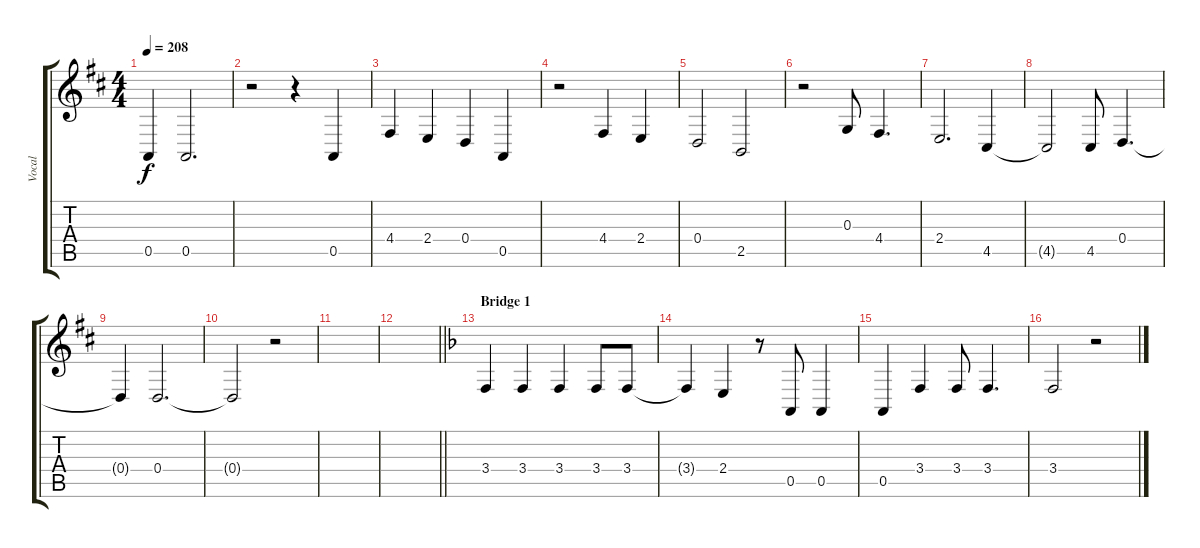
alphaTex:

\track ("Vocal" "Vocal") {instrument brightacousticpiano}
\staff {score tabs}
\tuning (E4 B3 G3 D3 A2 E2) {hide}
\ts (4 4)
\tempo 208
\clef g2
\ks d
0.5{t}.4{dy f} 0.5.2{d} |
r.2 r.4 0.5.4 |
4.4.4 2.4.4 0.4.4 0.5.4 |
r.2 4.4.4 2.4.4 |
0.4.2 2.5.2 |
r.2 0.3.8 4.4.4{d} |
2.4.2{d} 4.5.4 |
4.5{t}.2 4.5.8 0.4.4{d} |
0.4{t}.4 0.4.2{d} |
0.4{t}.2 r.2 |
|
\barLineRight lightlight
|
\section ("" "Bridge 1")
\ks f
3.4.4 3.4.4 3.4.4 3.4.8 3.4.8 |
3.4{t}.4 2.4.4 r.8 0.5.8 0.5.4 |
0.5.4 3.4.4 3.4.8 3.4.4{d} |
3.4.2 r.2
